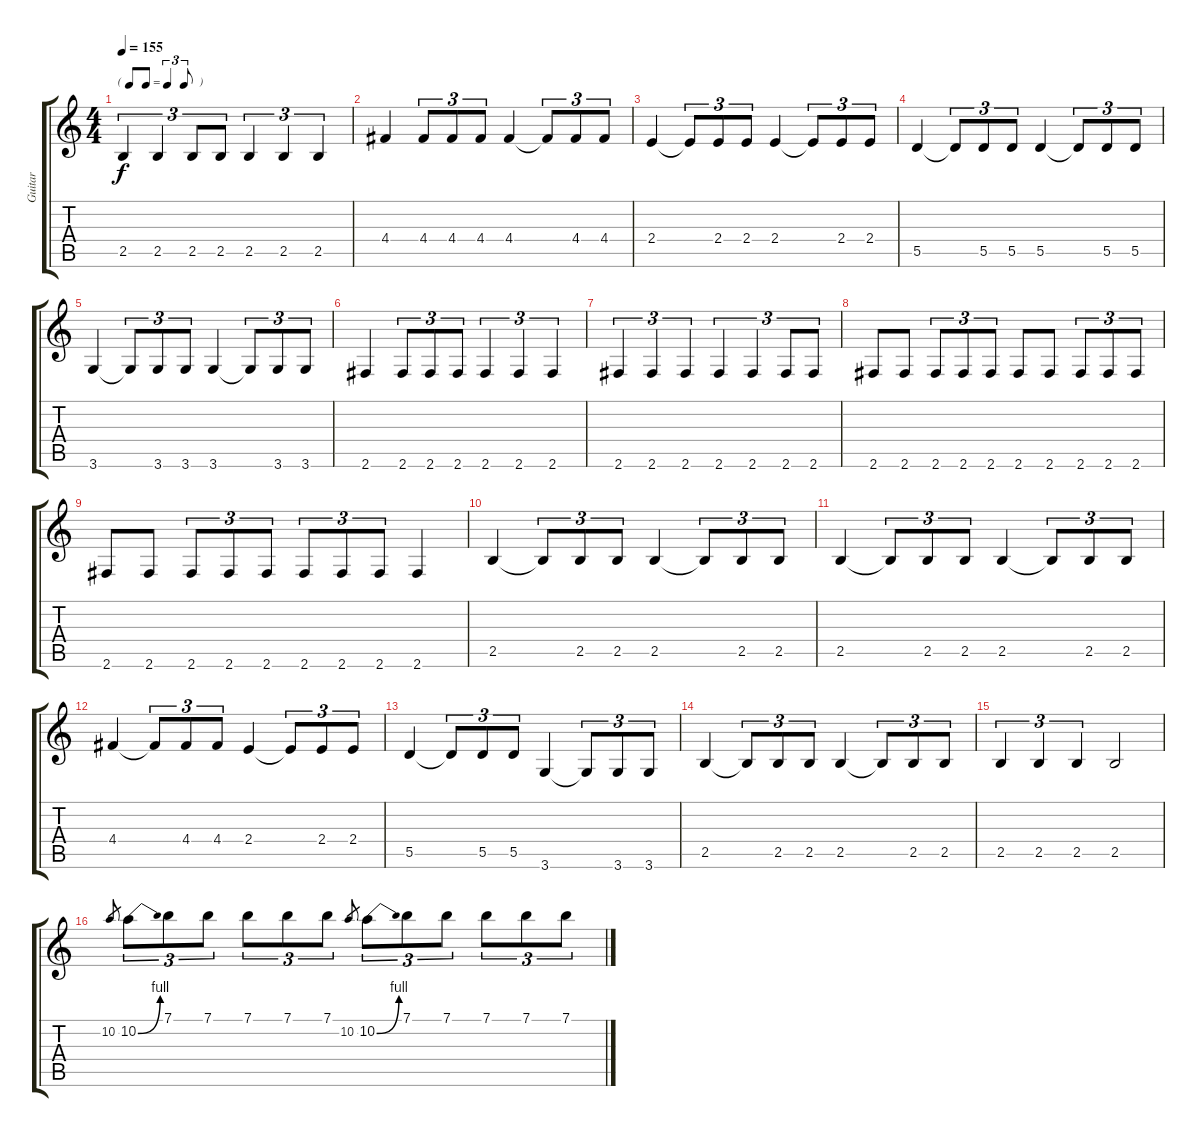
\track ("Guitar" "Guitar") {instrument overdrivenguitar}
\staff {score tabs}
\tuning (E4 B3 G3 D3 A2 E2) {hide}
\ts (4 4)
\tf triplet8th
\tempo 155
\clef g2
\ks c
2.5.4{tu (3 2) dy f} 2.5.4{tu (3 2)} 2.5.8{tu (3 2)} 2.5.8{tu (3 2)} 2.5.4{tu (3 2)} 2.5.4{tu (3 2)} 2.5.4{tu (3 2)} |
4.4.4 4.4.8{tu (3 2)} 4.4.8{tu (3 2)} 4.4.8{tu (3 2)} 4.4.4 4.4{t}.8{tu (3 2)} 4.4.8{tu (3 2)} 4.4.8{tu (3 2)} |
2.4.4 2.4{t}.8{tu (3 2)} 2.4.8{tu (3 2)} 2.4.8{tu (3 2)} 2.4.4 2.4{t}.8{tu (3 2)} 2.4.8{tu (3 2)} 2.4.8{tu (3 2)} |
5.5.4 5.5{t}.8{tu (3 2)} 5.5.8{tu (3 2)} 5.5.8{tu (3 2)} 5.5.4 5.5{t}.8{tu (3 2)} 5.5.8{tu (3 2)} 5.5.8{tu (3 2)} |
3.6.4 3.6{t}.8{tu (3 2)} 3.6.8{tu (3 2)} 3.6.8{tu (3 2)} 3.6.4 3.6{t}.8{tu (3 2)} 3.6.8{tu (3 2)} 3.6.8{tu (3 2)} |
2.6.4 2.6.8{tu (3 2)} 2.6.8{tu (3 2)} 2.6.8{tu (3 2)} 2.6.4{tu (3 2)} 2.6.4{tu (3 2)} 2.6.4{tu (3 2)} |
2.6.4{tu (3 2)} 2.6.4{tu (3 2)} 2.6.4{tu (3 2)} 2.6.4{tu (3 2)} 2.6.4{tu (3 2)} 2.6.8{tu (3 2)} 2.6.8{tu (3 2)} |
2.6.8 2.6.8 2.6.8{tu (3 2)} 2.6.8{tu (3 2)} 2.6.8{tu (3 2)} 2.6.8 2.6.8 2.6.8{tu (3 2)} 2.6.8{tu (3 2)} 2.6.8{tu (3 2)} |
2.6.8 2.6.8 2.6.8{tu (3 2)} 2.6.8{tu (3 2)} 2.6.8{tu (3 2)} 2.6.8{tu (3 2)} 2.6.8{tu (3 2)} 2.6.8{tu (3 2)} 2.6.4 |
2.5.4{volume 12} 2.5{t}.8{tu (3 2)} 2.5.8{tu (3 2)} 2.5.8{tu (3 2)} 2.5.4 2.5{t}.8{tu (3 2)} 2.5.8{tu (3 2)} 2.5.8{tu (3 2)} |
2.5.4 2.5{t}.8{tu (3 2)} 2.5.8{tu (3 2)} 2.5.8{tu (3 2)} 2.5.4 2.5{t}.8{tu (3 2)} 2.5.8{tu (3 2)} 2.5.8{tu (3 2)} |
4.4.4 4.4{t}.8{tu (3 2)} 4.4.8{tu (3 2)} 4.4.8{tu (3 2)} 2.4.4 2.4{t}.8{tu (3 2)} 2.4.8{tu (3 2)} 2.4.8{tu (3 2)} |
5.5.4 5.5{t}.8{tu (3 2)} 5.5.8{tu (3 2)} 5.5.8{tu (3 2)} 3.6.4 3.6{t}.8{tu (3 2)} 3.6.8{tu (3 2)} 3.6.8{tu (3 2)} |
2.5.4 2.5{t}.8{tu (3 2)} 2.5.8{tu (3 2)} 2.5.8{tu (3 2)} 2.5.4 2.5{t}.8{tu (3 2)} 2.5.8{tu (3 2)} 2.5.8{tu (3 2)} |
2.5.4{tu (3 2)} 2.5.4{tu (3 2)} 2.5.4{tu (3 2)} 2.5.2 |
10.2.8{gr} 10.2{be (bend 0 0 60 4)}.8{tu (3 2)} 7.1.8{tu (3 2)} 7.1.8{tu (3 2)} 7.1.8{tu (3 2)} 7.1.8{tu (3 2)} 7.1.8{tu (3 2)} 10.2.8{gr} 10.2{be (bend 0 0 60 4)}.8{tu (3 2)} 7.1.8{tu (3 2)} 7.1.8{tu (3 2)} 7.1.8{tu (3 2)} 7.1.8{tu (3 2)} 7.1.8{tu (3 2)}
